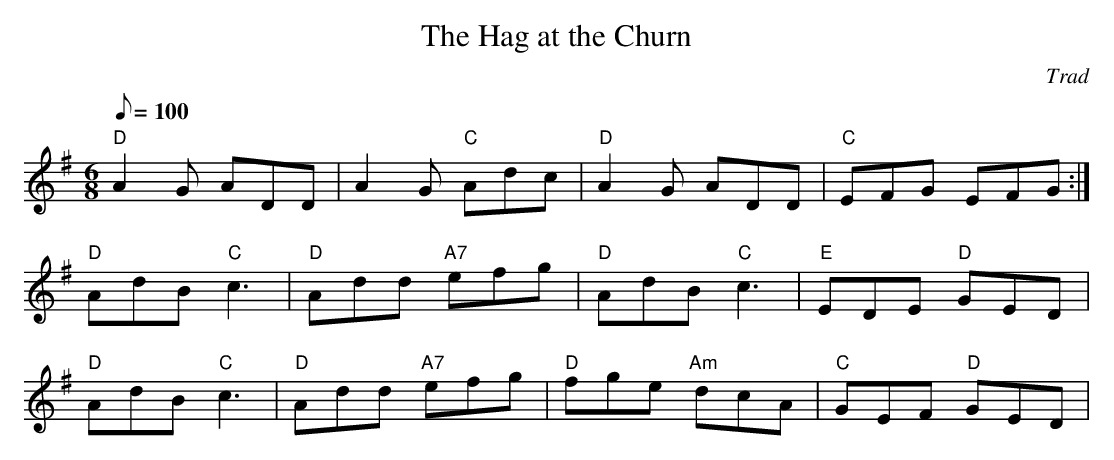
X:1
T:Hag at the Churn, The
M:6/8
L:1/8
Q:100
C:Trad
K:G
"D"A2G ADD|A2G "C"Adc|"D"A2G ADD|"C"EFG EFG:|
"D"AdB "C"c3|"D"Add "A7"efg|"D"AdB "C"c3|"E"EDE "D"GED|
"D"AdB "C"c3|"D"Add "A7"efg|"D"fge "Am"dcA|"C"GEF "D"GED|
